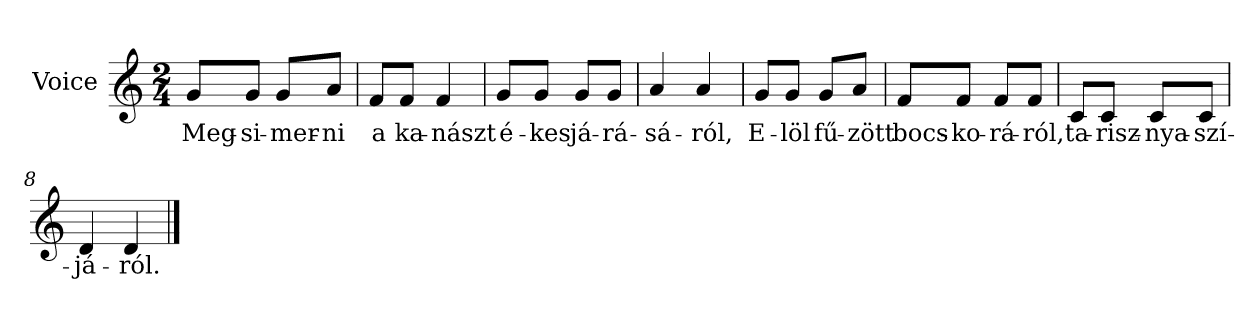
**kern	**text
*part1	*part1
*staff1	*staff1
*I"Voice	*
*clefG2	*
*k[]	*
*C:	*
*M2/4	*
=1	=1
8g/L	Meg-
8g/J	-si-
8g/L	-mer-
8a/J	-ni
=2	=2
8f/L	a
8f/J	ka-
4f/	-nászt
=3	=3
8g/L	é-
8g/J	-kes
8g/L	já-
8g/J	-rá-
=4	=4
4a/	-sá-
4a/	-ról,
=5	=5
8g/L	E-
8g/J	-löl
8g/L	fű-
8a/J	-zött
!!LO:LB:g=z
=6	=6
8f/L	bocs-
8f/J	-ko-
8f/L	-rá-
8f/J	-ról,
=7	=7
8c/L	ta-
8c/J	-risz-
8c/L	-nya-
8c/J	-szí-
=8	=8
4d/	-já-
4d/	-ról.-
==	==
*-	*-
